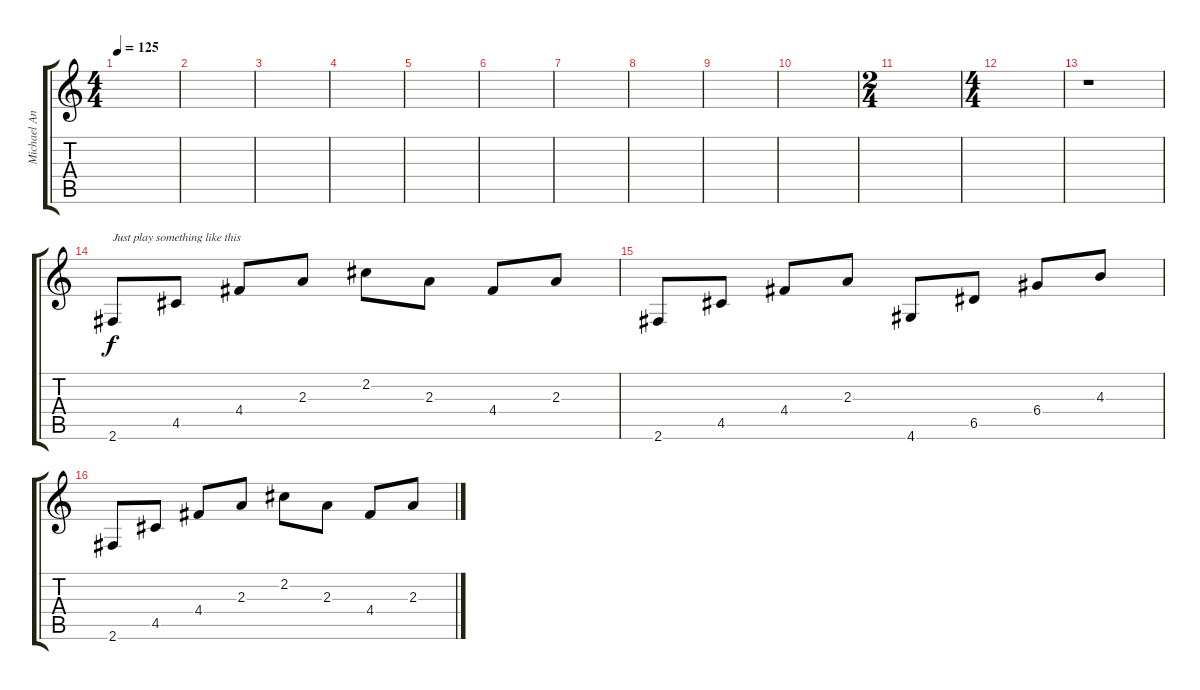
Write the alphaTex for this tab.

\track ("Michael Angelo Clean" "Michael An") {instrument electricguitarclean}
\staff {score tabs}
\tuning (E4 B3 G3 D3 A2 E2) {hide}
\ts (4 4)
\tempo 125
\clef g2
\ks c
|
|
|
|
|
|
|
|
|
|
\ts (2 4)
|
\ts (4 4)
|
r.1 |
2.6.8{txt "Just play something like this"} 4.5.8 4.4.8 2.3.8 2.2.8 2.3.8 4.4.8 2.3.8 |
2.6.8 4.5.8 4.4.8 2.3.8 4.6.8 6.5.8 6.4.8 4.3.8 |
2.6.8 4.5.8 4.4.8 2.3.8 2.2.8 2.3.8 4.4.8 2.3.8
